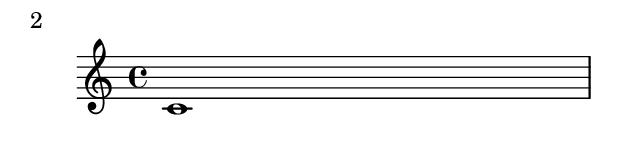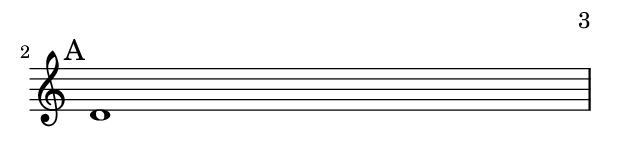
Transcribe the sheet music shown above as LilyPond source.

%% Do not edit this file; it is automatically
%% generated from LSR http://lsr.dsi.unimi.it
%% This file is in the public domain.
\version "2.13.16"

\header {
  lsrtags = "paper-and-layout"

  texidoc = "
A table of contents is included using @code{\\markuplines
\\table-of-contents}.  The TOC items are added with the
@code{\\tocItem} command.

"
  doctitle = "Table of contents"
} % begin verbatim

#(set-default-paper-size "a6")

\book {
  \markuplines \table-of-contents
  \pageBreak
  \tocItem \markup { The first score }
  \score {
    {
      c'1 \pageBreak
      \mark "A" \tocItem \markup { Mark A }
      d'1
    }
  }
  \pageBreak
  \tocItem \markup { The second score }
  \score {
    { e'1 }
    \header { piece = "Second score" }
  }
}
